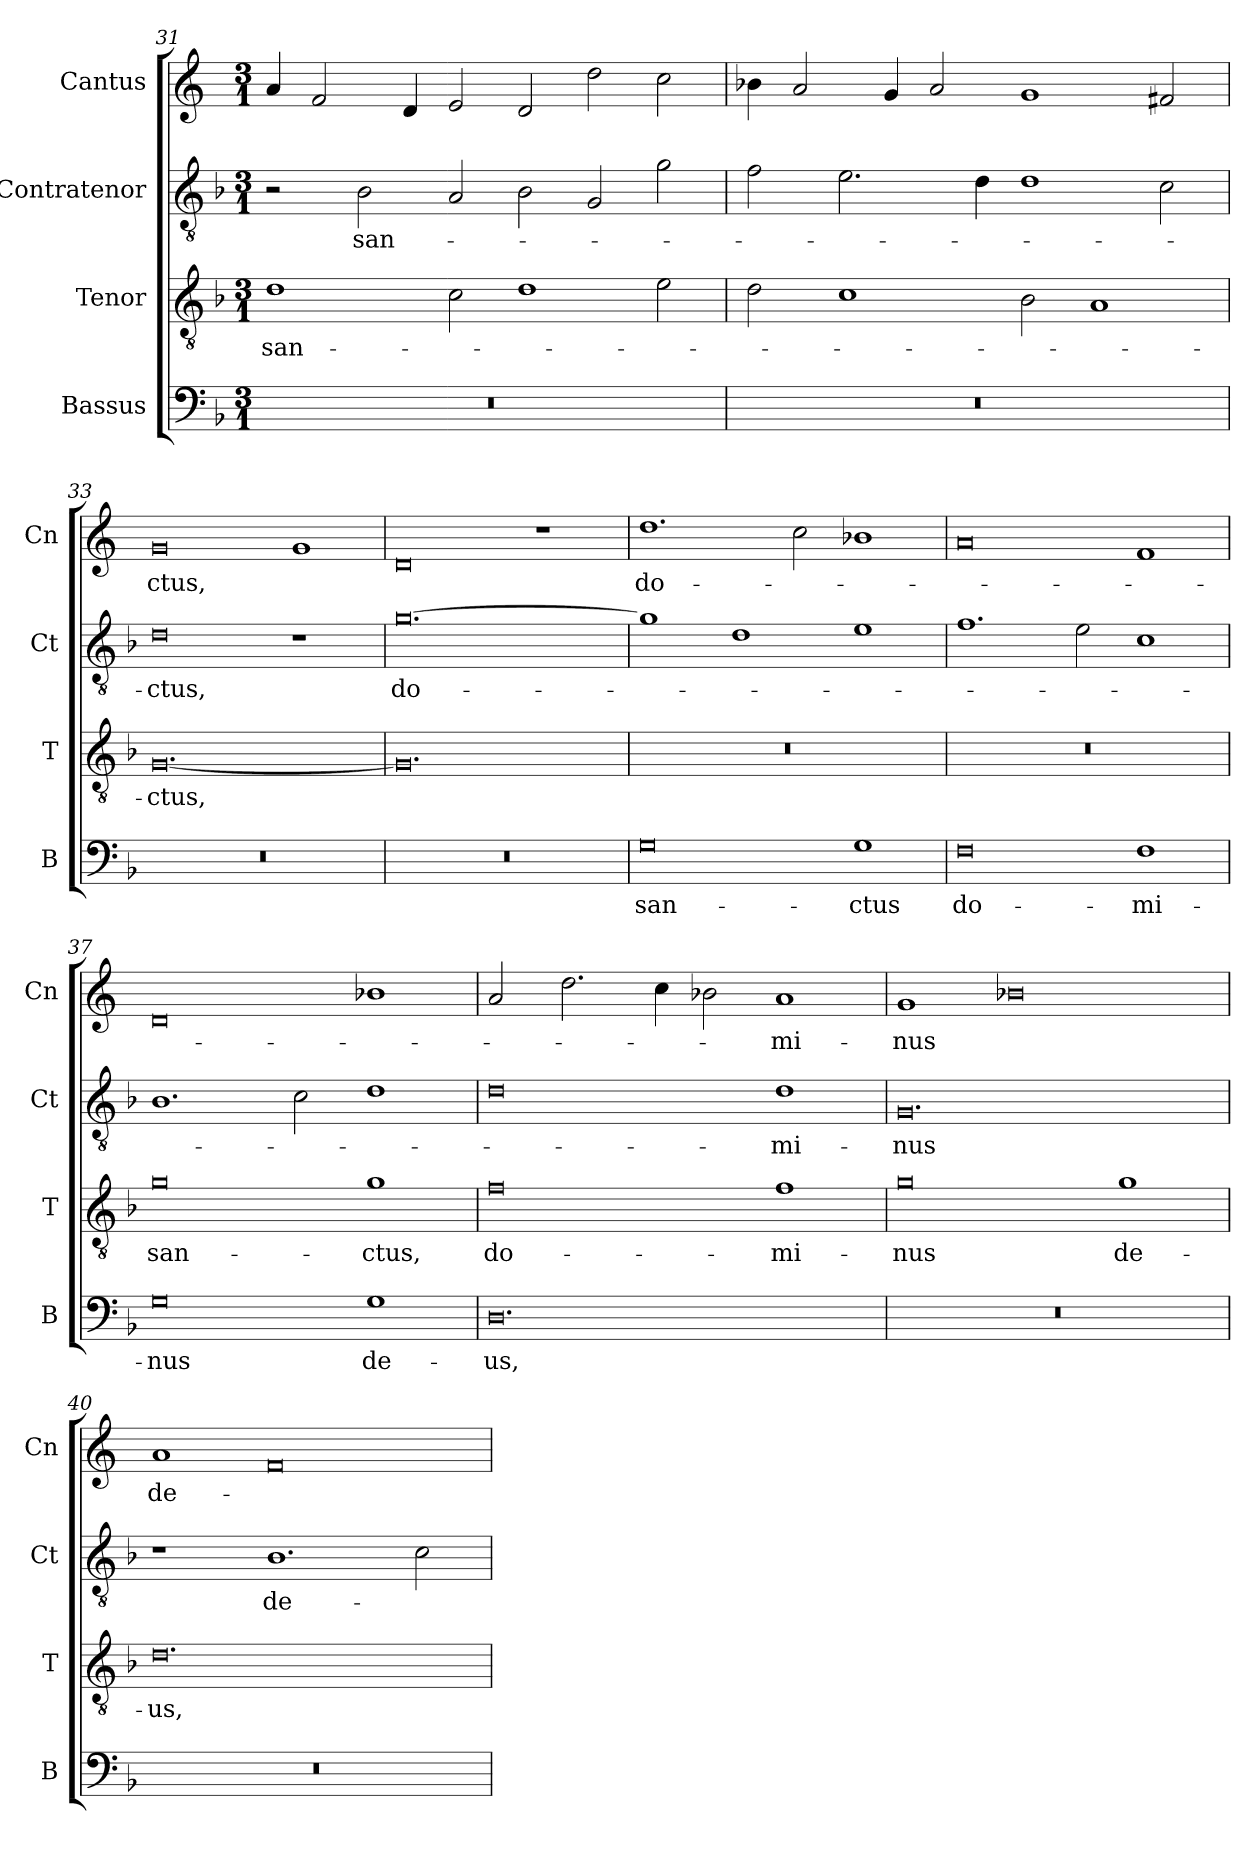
**kern	**text	**kern	**text	**kern	**text	**kern	**text
*part4	*part4	*part3	*part3	*part2	*part2	*part1	*part1
*staff4	*staff4	*staff3	*staff3	*staff2	*staff2	*staff1	*staff1
*I"Bassus	*	*I"Tenor	*	*I"Contratenor	*	*I"Cantus	*
*I'B	*	*I'T	*	*I'Ct	*	*I'Cn	*
*clefF4	*	*clefGv2	*	*clefGv2	*	*clefG2	*
*k[b-]	*	*k[b-]	*	*k[b-]	*	*k[]	*
*M3/1	*	*M3/1	*	*M3/1	*	*M3/1	*
=31	=31	=31	=31	=31	=31	=31	=31
0.r	.	1d	san-	2r	.	4a/	.
.	.	.	.	.	.	2f/	.
.	.	.	.	2B-\	san-	.	.
.	.	.	.	.	.	4d/	.
.	.	2c\	.	2A/	.	2e/	.
.	.	1d	.	2B-\	.	2d/	.
.	.	.	.	2G/	.	2dd\	.
.	.	2e\	.	2g\	.	2cc\	.
=32	=32	=32	=32	=32	=32	=32	=32
0.r	.	2d\	.	2f\	.	4b-X\	.
.	.	.	.	.	.	2a/	.
.	.	1c	.	2.e\	.	.	.
.	.	.	.	.	.	4g/	.
.	.	.	.	.	.	2a/	.
.	.	.	.	4d\	.	.	.
.	.	2B-\	.	1d	.	1g	.
.	.	1A	.	.	.	.	.
.	.	.	.	2c\	.	2f#X/	.
=33	=33	=33	=33	=33	=33	=33	=33
0.r	.	[0.G	-ctus,	0d	-ctus,	0g	-ctus,
.	.	.	.	1r	.	1g	.
=34	=34	=34	=34	=34	=34	=34	=34
0.r	.	0.G]	.	[0.g	do-	0d	.
.	.	.	.	.	.	1r	.
=35	=35	=35	=35	=35	=35	=35	=35
0G	san-	0.r	.	1g]	.	1.dd	do-
.	.	.	.	1d	.	.	.
.	.	.	.	.	.	2cc\	.
1G	-ctus	.	.	1e	.	1b-X	.
=36	=36	=36	=36	=36	=36	=36	=36
0F	do-	0.r	.	1.f	.	0a	.
.	.	.	.	2e\	.	.	.
1F	-mi-	.	.	1c	.	1f	.
=37	=37	=37	=37	=37	=37	=37	=37
0G	-nus	0g	san-	1.B-	.	0d	.
.	.	.	.	2c\	.	.	.
1G	de-	1g	-ctus,	1d	.	1b-X	.
=38	=38	=38	=38	=38	=38	=38	=38
0.D	-us,	0f	do-	0d	.	2a/	.
.	.	.	.	.	.	2.dd\	.
.	.	.	.	.	.	4cc\	.
.	.	.	.	.	.	2b-X\	.
.	.	1f	-mi-	1d	-mi-	1a	-mi-
=39	=39	=39	=39	=39	=39	=39	=39
0.r	.	0g	-nus	0.G	-nus	1g	-nus
.	.	.	.	.	.	0b-X	.
.	.	1g	de-	.	.	.	.
=40	=40	=40	=40	=40	=40	=40	=40
0.r	.	0.d	-us,	1r	.	1a	de-
.	.	.	.	1.B-	de-	0f	.
.	.	.	.	2c\	.	.	.
=	=	=	=	=	=	=	=
*-	*-	*-	*-	*-	*-	*-	*-
